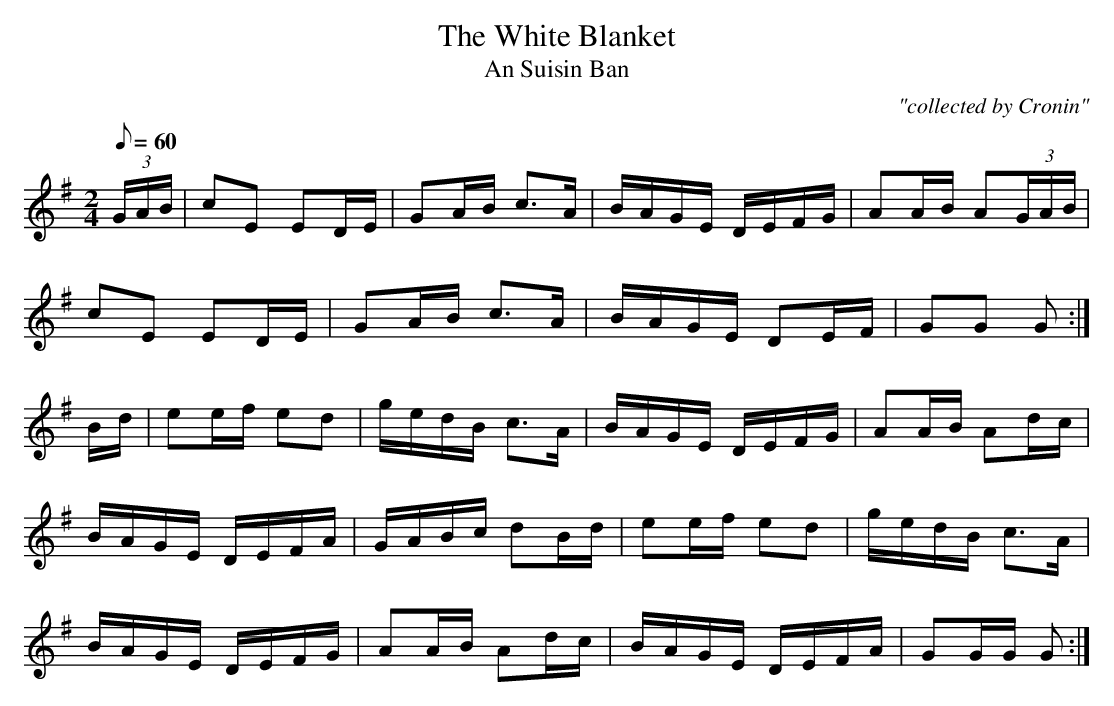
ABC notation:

X:1
T: White Blanket, The
T: An Suisin Ban
C: "collected by Cronin"
M: 2/4
L: 1/8
Q: 60
K: G
(3G/A/B/|cE ED/E/|GA/B/ c3/2A/|B/A/G/E/ D/E/F/G/|AA/B/ A(3G/A/B/|
cE ED/E/|GA/B/ c3/2A/|B/A/G/E/ DE/F/|GG G:|
B/-d/|ee/f/ ed|g/e/d/B/ c3/2A/|B/A/G/E/ D/E/F/G/|AA/B/ Ad/c/|
B/A/G/E/ D/E/F/A/|G/A/B/c/ dB/d/|ee/f/ ed|g/e/d/B/ c3/2A/|
B/A/G/E/ D/E/F/G/|AA/B/ Ad/c/|B/A/G/E/ D/E/F/A/|GG/G/ G:|
